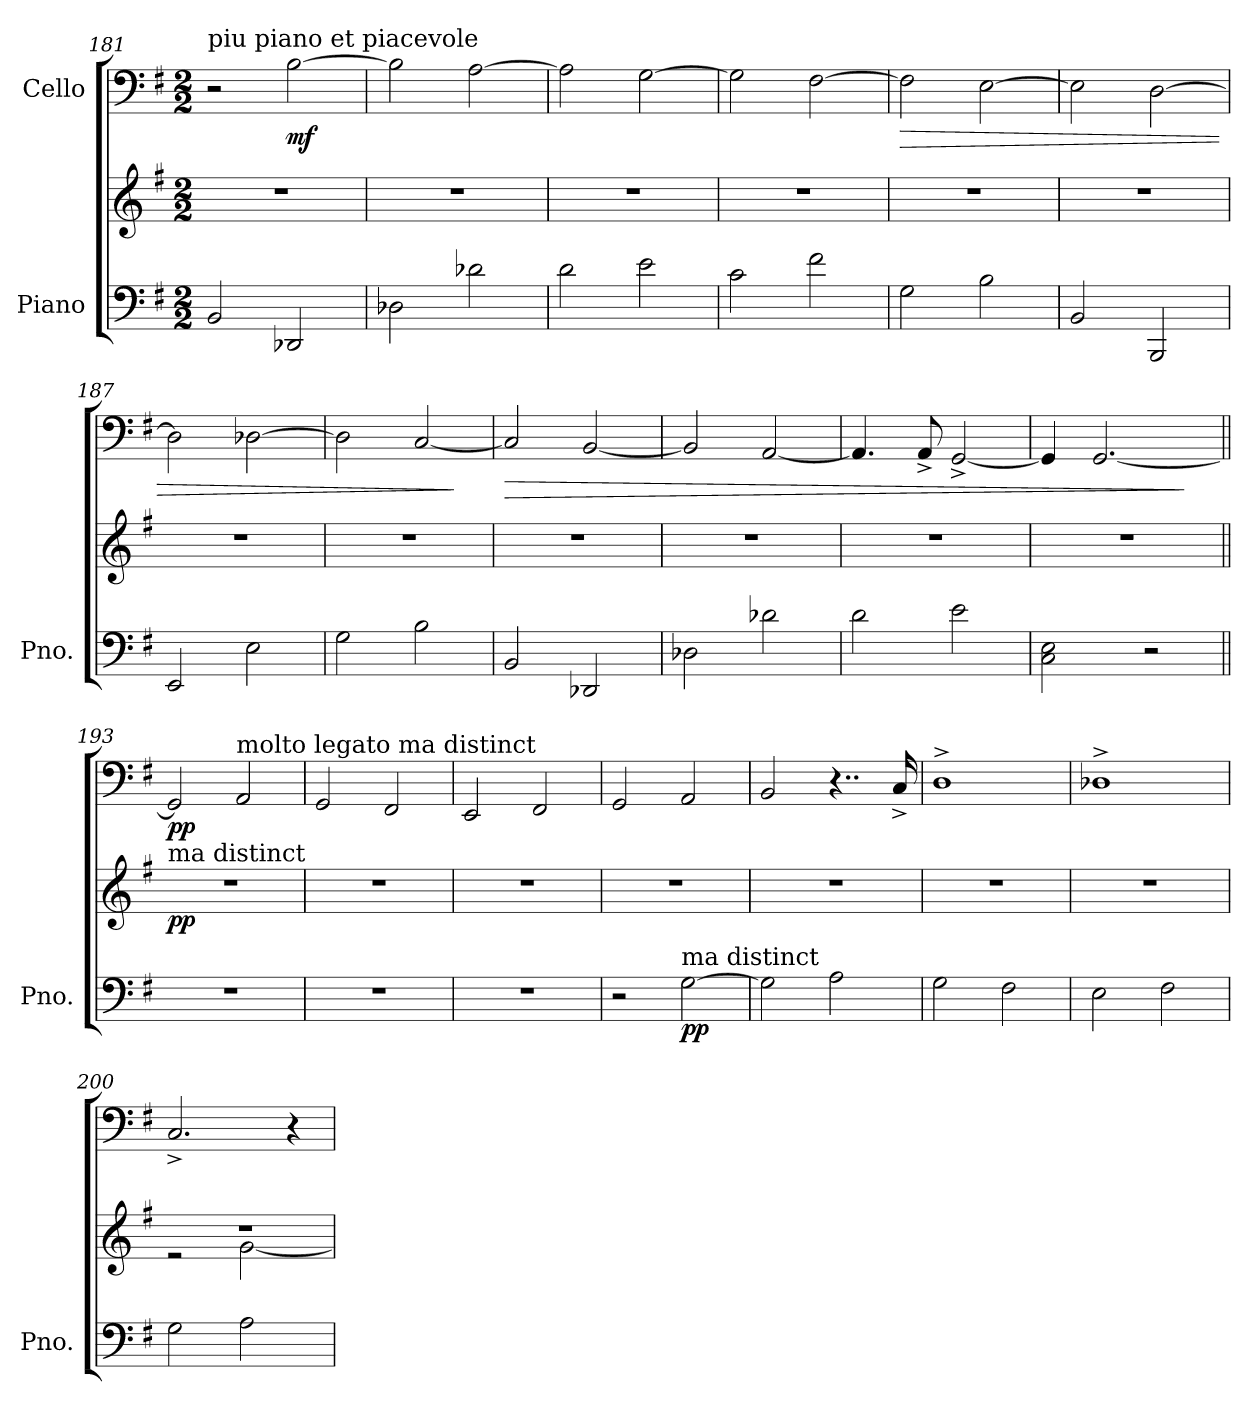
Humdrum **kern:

**kern	**kern	**dynam	**kern	**dynam
*part2	*part2	*part2	*part1	*part1
*staff3	*staff2	*staff2/3	*staff1	*staff1
*I"Piano	*	*	*I"Cello	*
*I'Pno.	*	*	*	*
*clefF4	*clefG2	*	*clefF4	*
*k[f#]	*k[f#]	*	*k[f#]	*
*M2/2	*M2/2	*	*M2/2	*
=181	=181	=181	=181	=181
!	!	!	!LO:TX:a:t=piu piano et piacevole	!
2BB	1r	.	2r	.
!	!	!	!	!LO:DY:b
2DD-X	.	.	[2B	mf
=182	=182	=182	=182	=182
2D-X	1r	.	2B]	.
2d-X	.	.	[2A	.
=183	=183	=183	=183	=183
2d	1r	.	2A]	.
2e	.	.	[2G	.
=184	=184	=184	=184	=184
2c	1r	.	2G]	.
2f#	.	.	[2F#	.
=185	=185	=185	=185	=185
!	!	!	!	!LO:HP:b
2G	1r	.	2F#]	>
2B	.	.	[2E	.
=186	=186	=186	=186	=186
2BB	1r	.	2E]	.
2BBB	.	.	[2D	.
=187	=187	=187	=187	=187
2EE	1r	.	2D]	.
2E	.	.	[2D-X	.
=188	=188	=188	=188	=188
2G	1r	.	2D-]	.
2B	.	.	[2C	.
.	.	.	.	]
=189	=189	=189	=189	=189
!	!	!	!	!LO:HP:b
2BB	1r	.	2C]	>
2DD-X	.	.	[2BB	.
=190	=190	=190	=190	=190
2D-X	1r	.	2BB]	.
2d-X	.	.	[2AA	.
=191	=191	=191	=191	=191
2d	1r	.	4.AA]	.
.	.	.	8AA^	.
2e	.	.	[2GG^	.
=192	=192	=192	=192	=192
2C 2E	1r	.	4GG]	.
.	.	.	[2.GG	.
2r	.	.	.	.
.	.	.	.	]
!!LO:LB:g=z
=193||	=193||	=193||	=193||	=193||
!	!LO:TX:a:t=ma distinct	!	!	!
!	!	!LO:DY:b	!	!LO:DY:b
1r	1r	pp	2GG]	pp
!	!	!	!LO:TX:a:t=molto legato ma distinct	!
.	.	.	2AA	.
=194	=194	=194	=194	=194
1r	1r	.	2GG	.
.	.	.	2FF#	.
=195	=195	=195	=195	=195
1r	1r	.	2EE	.
.	.	.	2FF#	.
=196	=196	=196	=196	=196
2r	1r	.	2GG	.
!LO:TX:a:t=ma distinct	!	!	!	!
!	!	!LO:DY:b=2	!	!
[2G	.	pp	2AA	.
=197	=197	=197	=197	=197
2G]	1r	.	2BB	.
2A	.	.	4..r	.
.	.	.	16C^	.
=198	=198	=198	=198	=198
2G	1r	.	1D^	.
2F#	.	.	.	.
=199	=199	=199	=199	=199
2E	1r	.	1D-X^	.
2F#	.	.	.	.
=200	=200	=200	=200	=200
*	*^	*	*	*
2G	1r	2r	.	2.C^	.
2A	.	[2g	.	.	.
.	.	.	.	4r	.
*	*v	*v	*	*	*
=	=	=	=	=
*-	*-	*-	*-	*-
